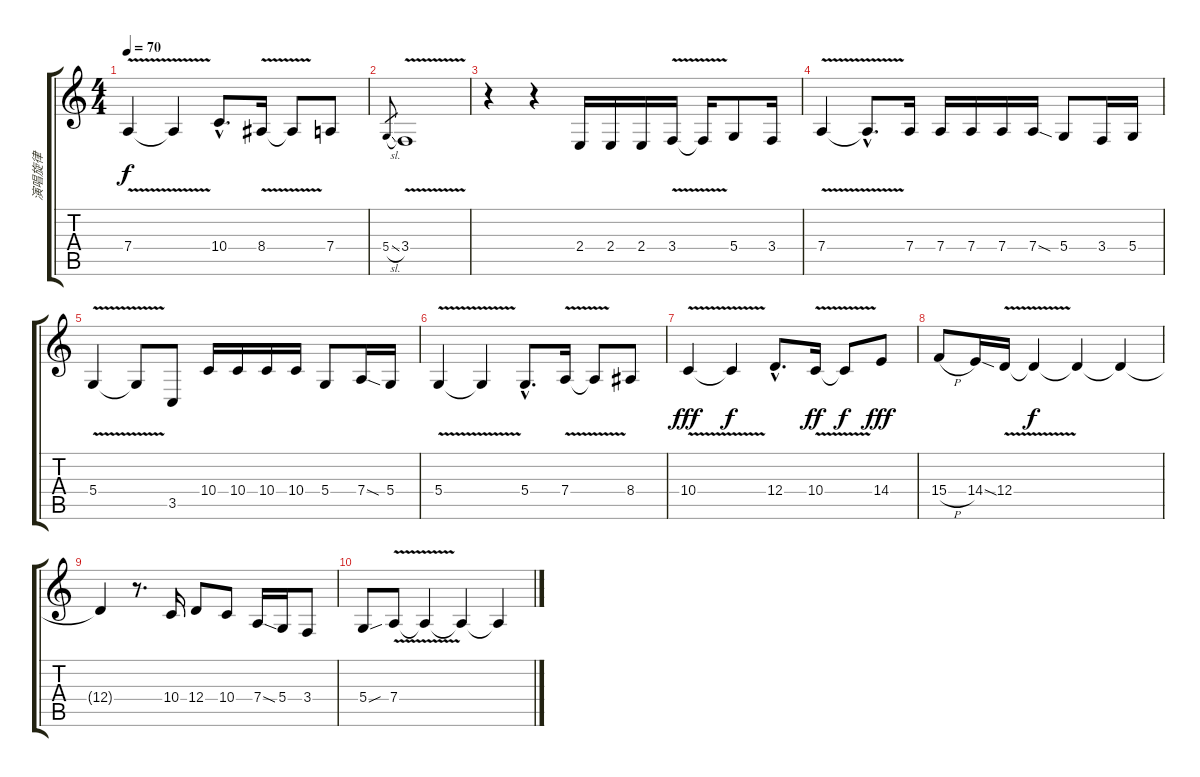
\track ("演唱旋律" "演唱旋律") {instrument sopranosax}
\staff {score tabs}
\tuning (E4 B3 G3 D3 A2 E2) {hide}
\ts (4 4)
\tempo 70
\clef g2
\ks c
7.4{v}.4{dy f} 7.4{t}.4 10.4{hac}.8{d} 8.4{v}.16 8.4{t}.8 7.4.8 |
5.4{sl}.8{gr} 3.4{v}.1 |
r.4 r.4 2.4.16 2.4.16 2.4.16 3.4{v}.16 3.4{t}.16 5.4.8 3.4.16 |
7.4{v}.4 7.4{hac t}.8{d} 7.4.16 7.4.16 7.4.16 7.4.16 7.4{sod}.16 5.4.8 3.4.16 5.4.16 |
5.4{v}.4 5.4{t}.8 3.5.8 10.4.16 10.4.16 10.4.16 10.4.16 5.4.8 7.4{sod}.16 5.4.16 |
5.4{v}.4 5.4{t}.4 5.4{hac}.8{d} 7.4{v}.16 7.4{t}.8 8.4.8 |
10.4{v}.4{dy fff} 10.4{t}.4{dy f} 12.4{hac}.8{d} 10.4{v}.16{dy ff} 10.4{t}.8{dy f} 14.4.8{dy fff} |
15.4{h}.8 14.4{sod}.16 12.4{v}.16 12.4{t}.4{dy f} 12.4{t}.4 12.4{t}.4 |
12.4{t}.4 r.8{d} 10.4.16 12.4.8 10.4.8 7.4{sod}.16 5.4.16 3.4.8 |
5.4{sou}.8 7.4{v}.8 7.4{t}.4 7.4{t}.4 7.4{t}.4
